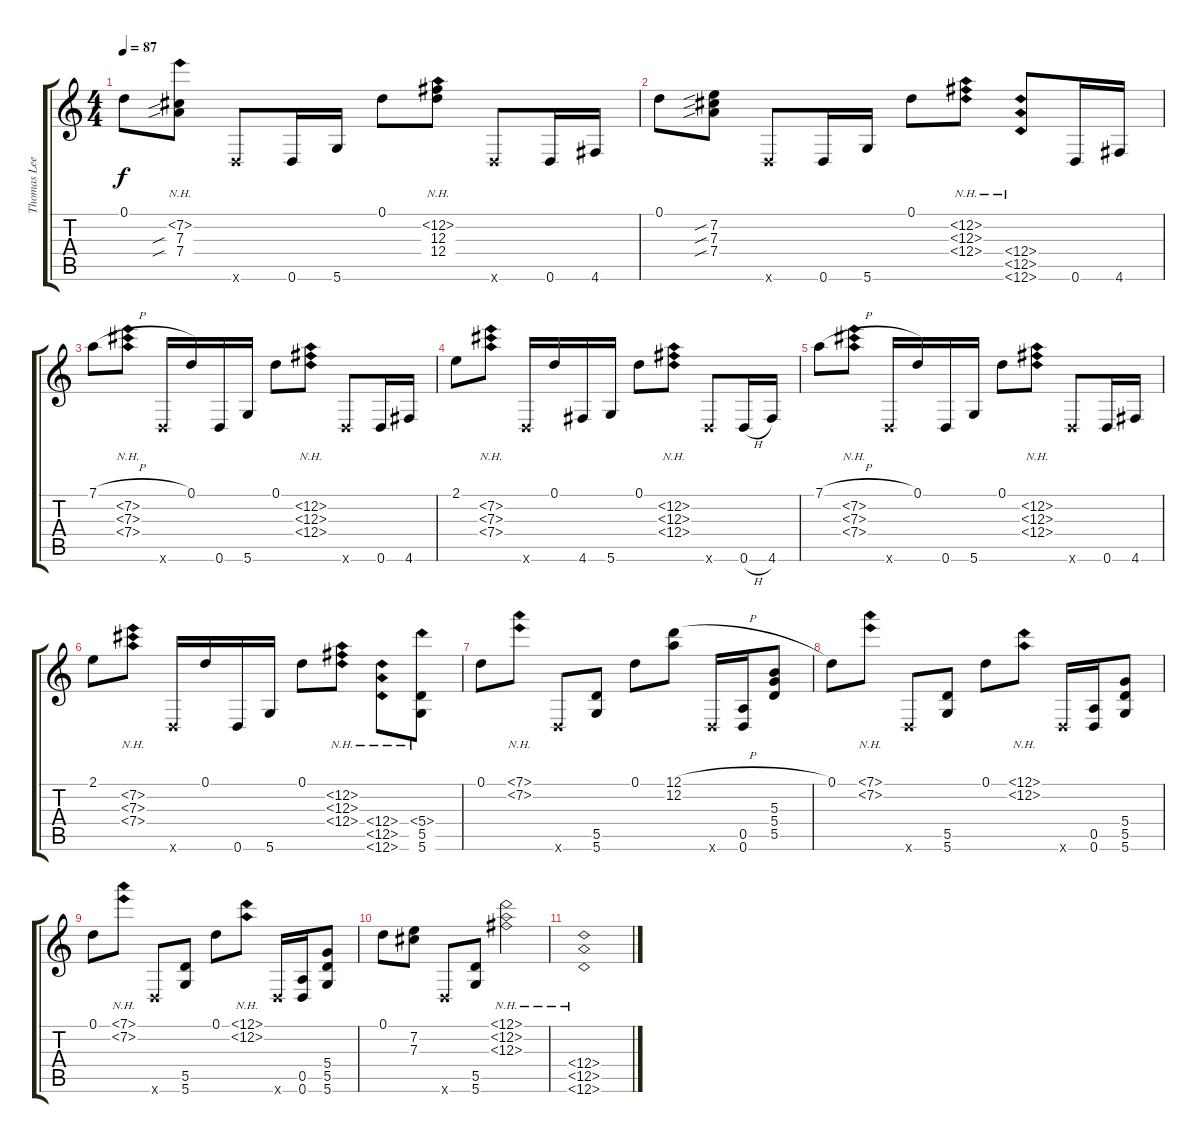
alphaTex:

\track ("Thomas Leeb" "Thomas Lee") {instrument acousticguitarnylon}
\staff {score tabs}
\tuning (D4 A3 Gb3 D3 A2 D2) {hide}
\ts (4 4)
\tempo 87
\clef g2
\ks c
0.1.8{dy f} (7.2{nh} 7.3{sib} 7.4{sib}).8 0.6{x}.8 0.6.16 5.6.16 0.1.8 (12.2{nh} 12.3 12.4).8 0.6{x}.8 0.6.16 4.6.16 |
0.1.8 (7.2{sib} 7.3{sib} 7.4{sib}).8 0.6{x}.8 0.6.16 5.6.16 0.1.8 (12.2{nh} 12.3{nh} 12.4{nh}).8 (12.4{nh} 12.5{nh} 12.6{nh}).8 0.6.16 4.6.16 |
7.1{h}.8 (7.2{nh} 7.3{nh} 7.4{nh}).8 0.6{x}.16 0.1.16 0.6.16 5.6.16 0.1.8 (12.2{nh} 12.3{nh} 12.4{nh}).8 0.6{x}.8 0.6.16 4.6.16 |
2.1.8 (7.2{nh} 7.3{nh} 7.4{nh}).8 0.6{x}.16 0.1.16 4.6.16 5.6.16 0.1.8 (12.2{nh} 12.3{nh} 12.4{nh}).8 0.6{x}.8 0.6{h}.16 4.6.16 |
7.1{h}.8 (7.2{nh} 7.3{nh} 7.4{nh}).8 0.6{x}.16 0.1.16 0.6.16 5.6.16 0.1.8 (12.2{nh} 12.3{nh} 12.4{nh}).8 0.6{x}.8 0.6.16 4.6.16 |
2.1.8 (7.2{nh} 7.3{nh} 7.4{nh}).8 0.6{x}.16 0.1.16 0.6.16 5.6.16 0.1.8 (12.2{nh} 12.3{nh} 12.4{nh}).8 (12.4{nh} 12.5{nh} 12.6{nh}).8 (5.4{nh} 5.5 5.6).8 |
0.1.8 (7.1{nh} 7.2{nh}).8 0.6{x}.8 (5.5 5.6).8 0.1.8 (12.1{h} 12.2).8 0.6{x}.16 (0.5 0.6).16 (5.3 5.4 5.5).8 |
0.1.8 (7.1{nh} 7.2{nh}).8 0.6{x}.8 (5.5 5.6).8 0.1.8 (12.1{nh} 12.2{nh}).8 0.6{x}.16 (0.5 0.6).16 (5.4 5.5 5.6).8 |
0.1.8 (7.1{nh} 7.2{nh}).8 0.6{x}.8 (5.5 5.6).8 0.1.8 (12.1{nh} 12.2{nh}).8 0.6{x}.16 (0.5 0.6).16 (5.4 5.5 5.6).8 |
0.1.8 (7.2 7.3).8 0.6{x}.8 (5.5 5.6).8 (12.1{nh} 12.2{nh} 12.3{nh}).2 |
(12.4{nh} 12.5{nh} 12.6{nh}).1
